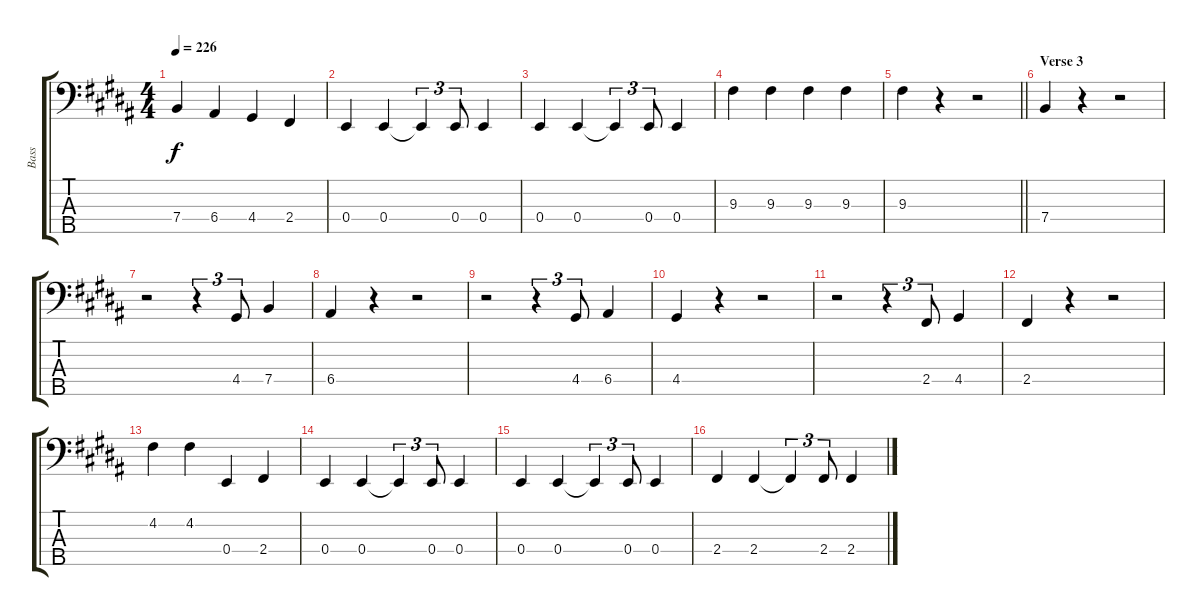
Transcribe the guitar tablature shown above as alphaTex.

\track ("Bass" "Bass") {instrument electricbasspick}
\staff {score tabs}
\tuning (G2 D2 A1 E1 B0) {hide}
\ts (4 4)
\tempo 226
\clef f4
\ks b
7.4.4{dy f} 6.4.4 4.4.4 2.4.4 |
0.4.4 0.4.4 0.4{t}.4{tu (3 2)} 0.4.8{tu (3 2)} 0.4.4 |
0.4.4 0.4.4 0.4{t}.4{tu (3 2)} 0.4.8{tu (3 2)} 0.4.4 |
9.3.4 9.3.4 9.3.4 9.3.4 |
\barLineRight lightlight
9.3.4 r.4 r.2 |
\section ("" "Verse 3")
7.4.4 r.4 r.2 |
r.2 r.4{tu (3 2)} 4.4.8{tu (3 2)} 7.4.4 |
6.4.4 r.4 r.2 |
r.2 r.4{tu (3 2)} 4.4.8{tu (3 2)} 6.4.4 |
4.4.4 r.4 r.2 |
r.2 r.4{tu (3 2)} 2.4.8{tu (3 2)} 4.4.4 |
2.4.4 r.4 r.2 |
4.2.4 4.2.4 0.4.4 2.4.4 |
0.4.4 0.4.4 0.4{t}.4{tu (3 2)} 0.4.8{tu (3 2)} 0.4.4 |
0.4.4 0.4.4 0.4{t}.4{tu (3 2)} 0.4.8{tu (3 2)} 0.4.4 |
2.4.4 2.4.4 2.4{t}.4{tu (3 2)} 2.4.8{tu (3 2)} 2.4.4
